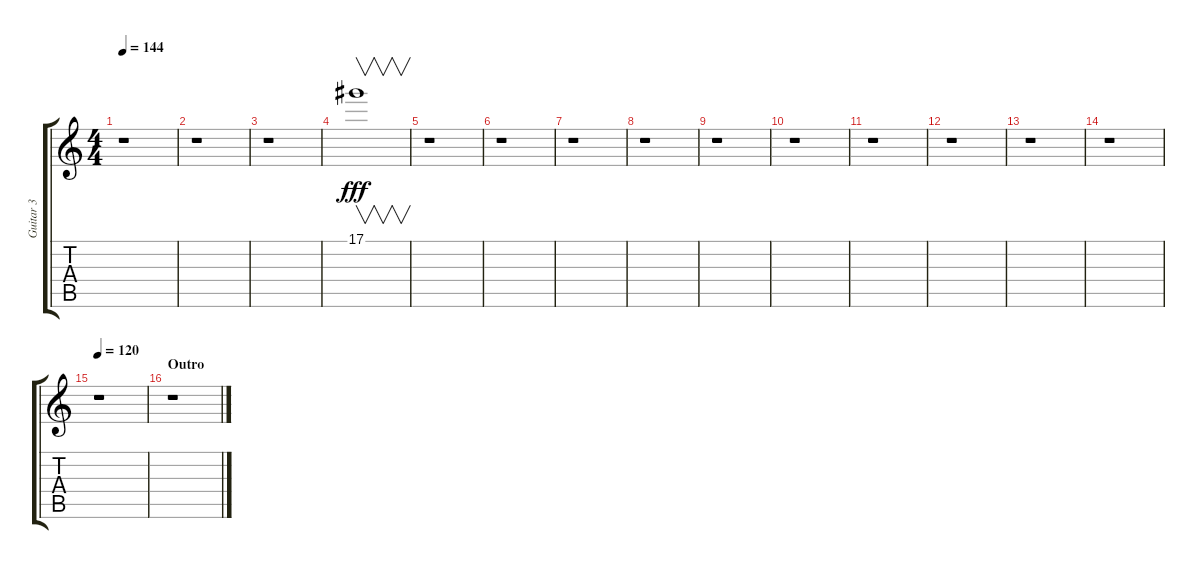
\track ("Guitar 3" "Guitar 3") {instrument distortionguitar}
\staff {score tabs}
\tuning (Eb4 Bb3 Gb3 Db3 Ab2 Eb2) {hide}
\ts (4 4)
\tempo 144
\clef g2
\ks c
r.1{dy f} |
r.1 |
r.1 |
17.1.1{v dy fff} |
r.1 |
r.1 |
r.1 |
r.1 |
r.1 |
r.1 |
r.1 |
r.1 |
r.1 |
r.1 |
\tempo 120
r.1 |
\section ("" "Outro")
r.1
